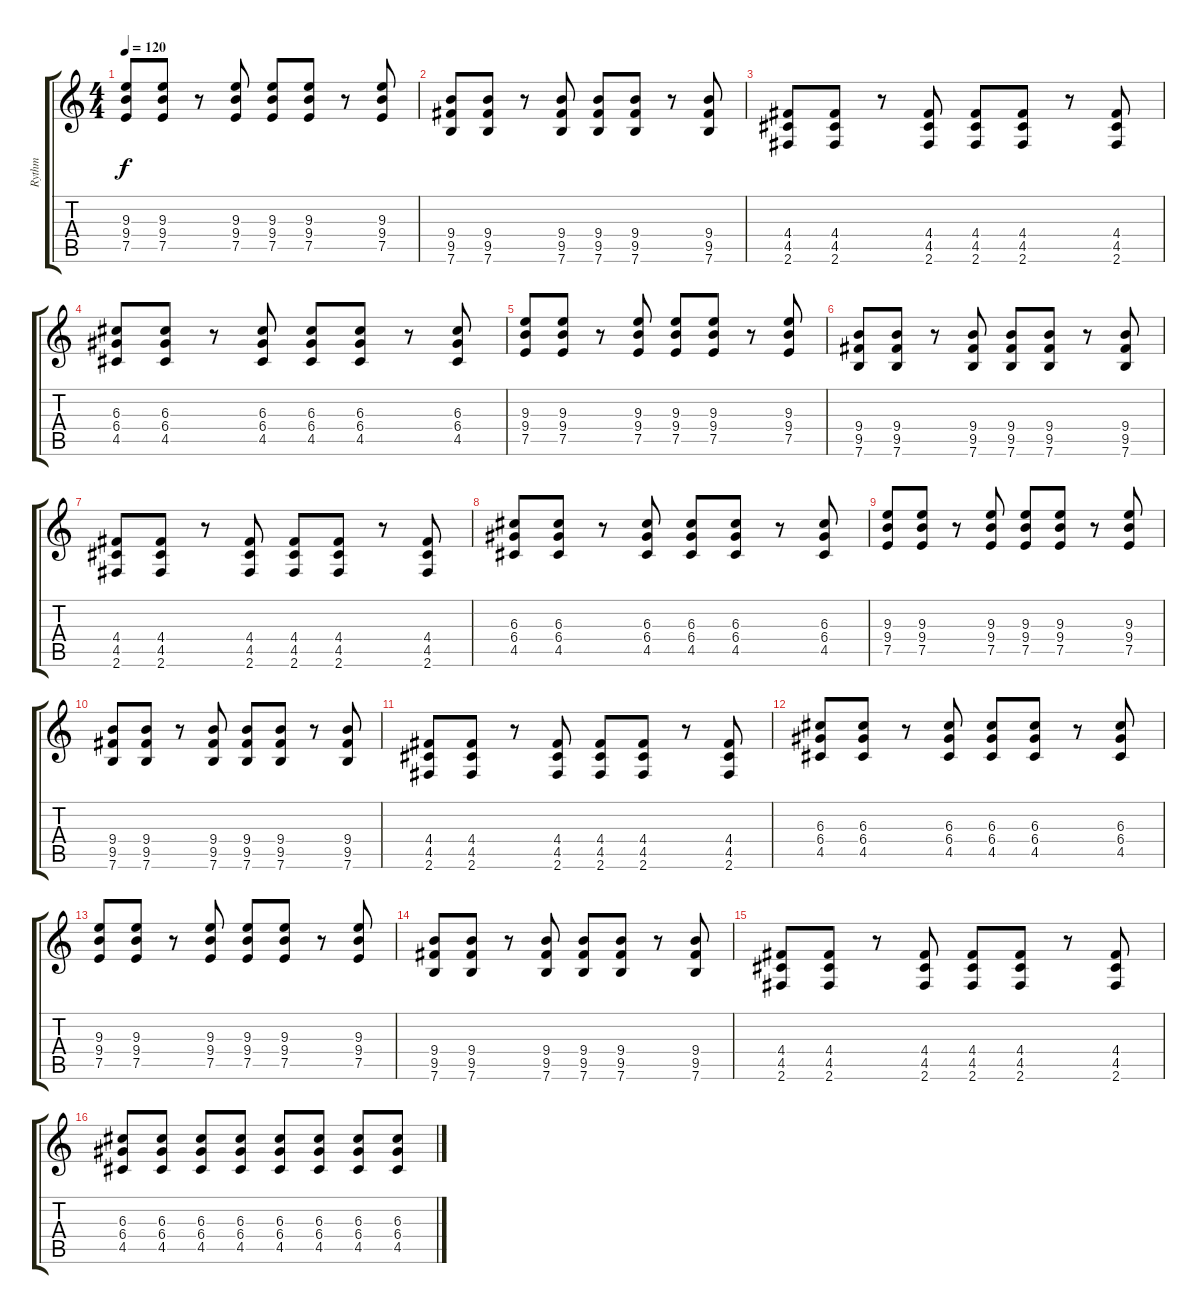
\track ("Rythm" "Rythm") {instrument acousticguitarsteel}
\staff {score tabs}
\tuning (E4 B3 G3 D3 A2 E2) {hide}
\ts (4 4)
\tempo 120
\clef g2
\ks c
(9.3 9.4 7.5).8{dy f} (9.3 9.4 7.5).8 r.8 (9.3 9.4 7.5).8 (9.3 9.4 7.5).8 (9.3 9.4 7.5).8 r.8 (9.3 9.4 7.5).8 |
(9.4 9.5 7.6).8 (9.4 9.5 7.6).8 r.8 (9.4 9.5 7.6).8 (9.4 9.5 7.6).8 (9.4 9.5 7.6).8 r.8 (9.4 9.5 7.6).8 |
(4.4 4.5 2.6).8 (4.4 4.5 2.6).8 r.8 (4.4 4.5 2.6).8 (4.4 4.5 2.6).8 (4.4 4.5 2.6).8 r.8 (4.4 4.5 2.6).8 |
(6.3 6.4 4.5).8 (6.3 6.4 4.5).8 r.8 (6.3 6.4 4.5).8 (6.3 6.4 4.5).8 (6.3 6.4 4.5).8 r.8 (6.3 6.4 4.5).8 |
(9.3 9.4 7.5).8 (9.3 9.4 7.5).8 r.8 (9.3 9.4 7.5).8 (9.3 9.4 7.5).8 (9.3 9.4 7.5).8 r.8 (9.3 9.4 7.5).8 |
(9.4 9.5 7.6).8 (9.4 9.5 7.6).8 r.8 (9.4 9.5 7.6).8 (9.4 9.5 7.6).8 (9.4 9.5 7.6).8 r.8 (9.4 9.5 7.6).8 |
(4.4 4.5 2.6).8 (4.4 4.5 2.6).8 r.8 (4.4 4.5 2.6).8 (4.4 4.5 2.6).8 (4.4 4.5 2.6).8 r.8 (4.4 4.5 2.6).8 |
(6.3 6.4 4.5).8 (6.3 6.4 4.5).8 r.8 (6.3 6.4 4.5).8 (6.3 6.4 4.5).8 (6.3 6.4 4.5).8 r.8 (6.3 6.4 4.5).8 |
(9.3 9.4 7.5).8 (9.3 9.4 7.5).8 r.8 (9.3 9.4 7.5).8 (9.3 9.4 7.5).8 (9.3 9.4 7.5).8 r.8 (9.3 9.4 7.5).8 |
(9.4 9.5 7.6).8 (9.4 9.5 7.6).8 r.8 (9.4 9.5 7.6).8 (9.4 9.5 7.6).8 (9.4 9.5 7.6).8 r.8 (9.4 9.5 7.6).8 |
(4.4 4.5 2.6).8 (4.4 4.5 2.6).8 r.8 (4.4 4.5 2.6).8 (4.4 4.5 2.6).8 (4.4 4.5 2.6).8 r.8 (4.4 4.5 2.6).8 |
(6.3 6.4 4.5).8 (6.3 6.4 4.5).8 r.8 (6.3 6.4 4.5).8 (6.3 6.4 4.5).8 (6.3 6.4 4.5).8 r.8 (6.3 6.4 4.5).8 |
(9.3 9.4 7.5).8 (9.3 9.4 7.5).8 r.8 (9.3 9.4 7.5).8 (9.3 9.4 7.5).8 (9.3 9.4 7.5).8 r.8 (9.3 9.4 7.5).8 |
(9.4 9.5 7.6).8 (9.4 9.5 7.6).8 r.8 (9.4 9.5 7.6).8 (9.4 9.5 7.6).8 (9.4 9.5 7.6).8 r.8 (9.4 9.5 7.6).8 |
(4.4 4.5 2.6).8 (4.4 4.5 2.6).8 r.8 (4.4 4.5 2.6).8 (4.4 4.5 2.6).8 (4.4 4.5 2.6).8 r.8 (4.4 4.5 2.6).8 |
(6.3 6.4 4.5).8 (6.3 6.4 4.5).8 (6.3 6.4 4.5).8 (6.3 6.4 4.5).8 (6.3 6.4 4.5).8 (6.3 6.4 4.5).8 (6.3 6.4 4.5).8 (6.3 6.4 4.5).8
